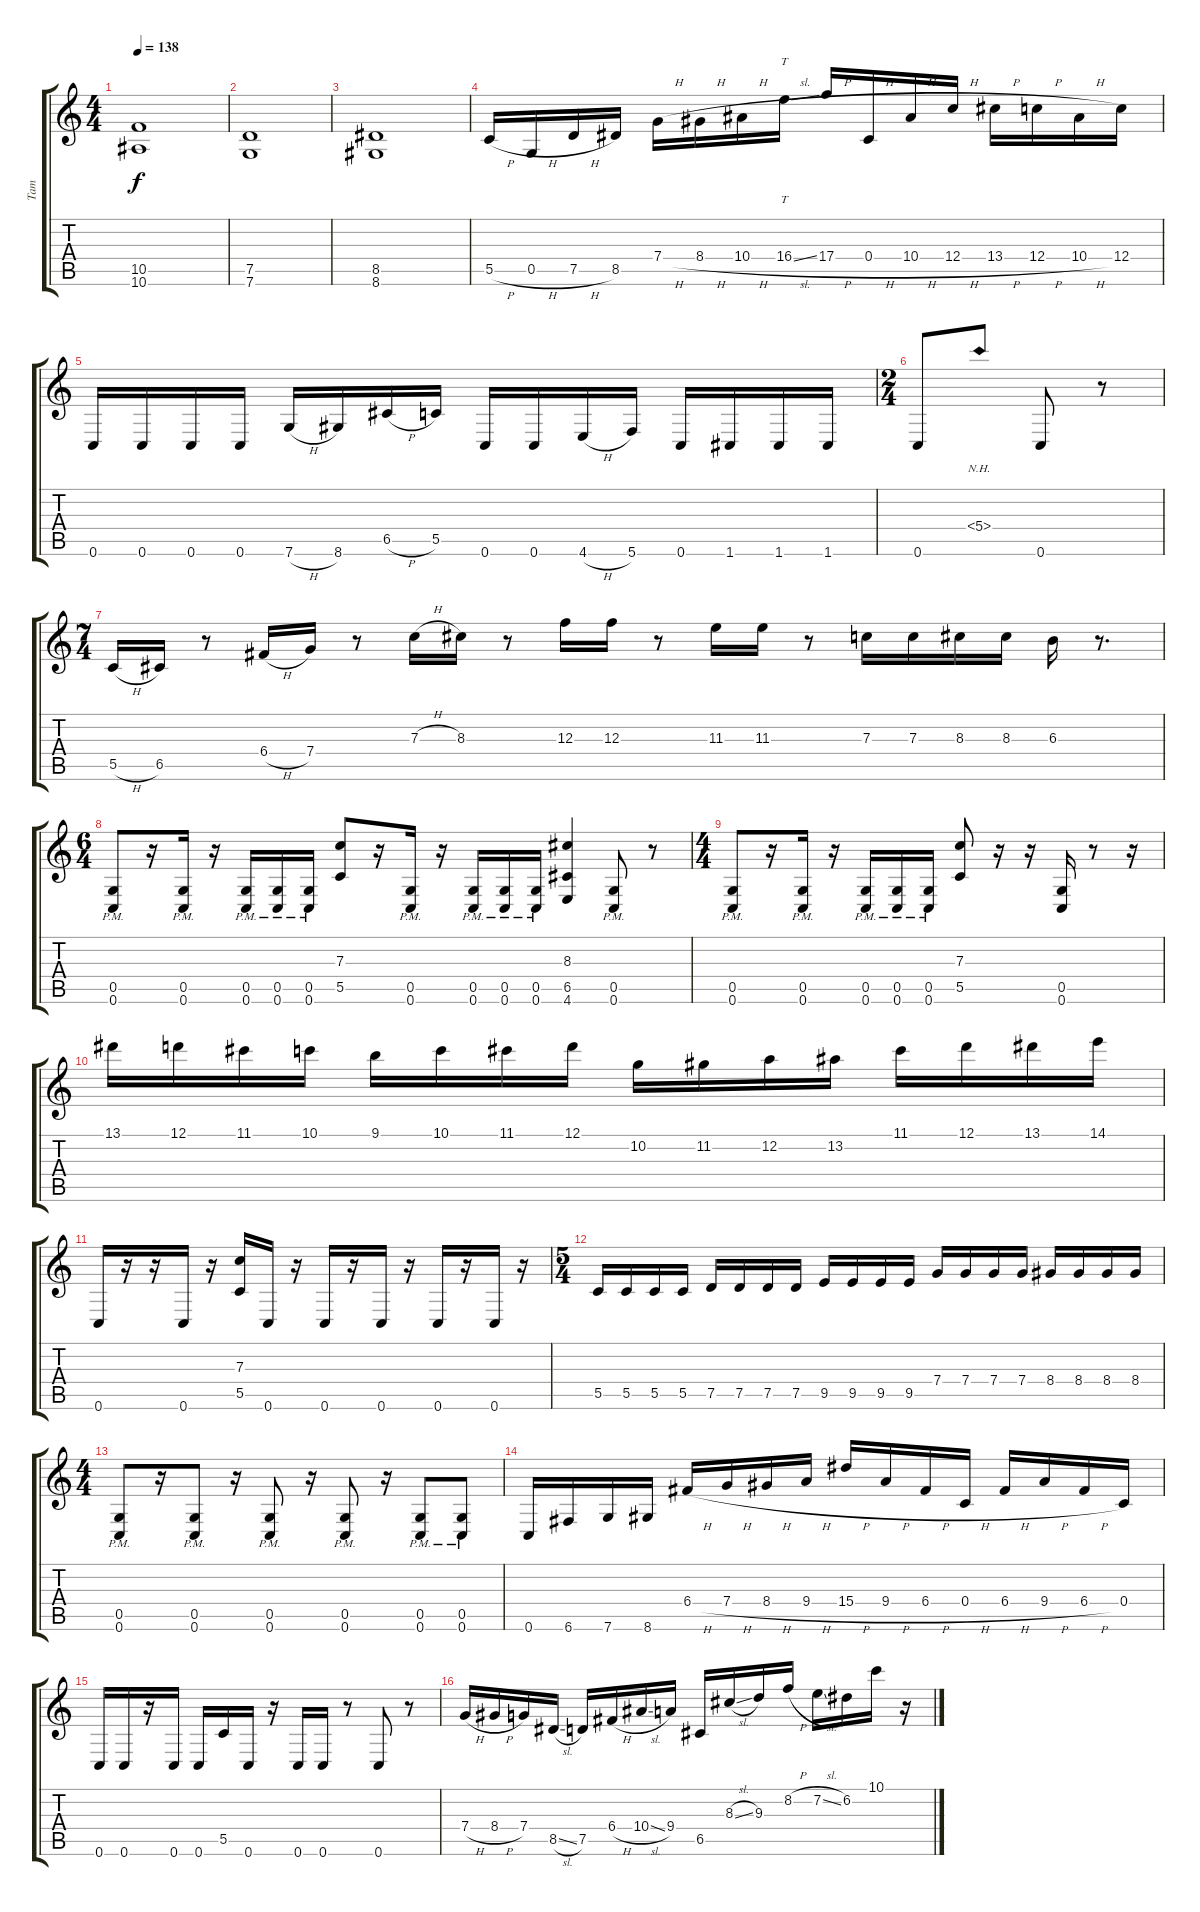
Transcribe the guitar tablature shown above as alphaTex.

\track ("Tam" "Tam") {instrument overdrivenguitar}
\staff {score tabs}
\tuning (D4 A3 F3 C3 G2 C2) {hide}
\ts (4 4)
\tempo 138
\clef g2
\ks c
(10.5 10.6).1{dy f} |
(7.5 7.6).1 |
(8.5 8.6).1 |
5.5{h}.16 0.5{h}.16 7.5{h}.16 8.5.16 7.4{h}.16 8.4{h}.16 10.4{h}.16 16.4{sl}.16{tt} 17.4{h}.16 0.4{h}.16 10.4{h}.16 12.4{h}.16 13.4{h}.16 12.4{h}.16 10.4{h}.16 12.4.16 |
0.6.16 0.6.16 0.6.16 0.6.16 7.6{h}.16 8.6.16 6.5{h}.16 5.5.16 0.6.16 0.6.16 4.6{h}.16 5.6.16 0.6.16 1.6.16 1.6.16 1.6.16 |
\ts (2 4)
0.6.8 5.4{nh}.8 0.6.8 r.8 |
\ts (7 4)
5.5{h}.16 6.5.16 r.8 6.4{h}.16 7.4.16 r.8 7.3{h}.16 8.3.16 r.8 12.3.16 12.3.16 r.8 11.3.16 11.3.16 r.8 7.3.16 7.3.16 8.3.16 8.3.16 6.3.16 r.8{d} |
\ts (6 4)
(0.5{pm} 0.6).8 r.16 (0.5{pm} 0.6).16 r.16 (0.5{pm} 0.6).16 (0.5{pm} 0.6).16 (0.5{pm} 0.6).16 (7.3 5.5).8 r.16 (0.5{pm} 0.6).16 r.16 (0.5{pm} 0.6).16 (0.5{pm} 0.6).16 (0.5{pm} 0.6).16 (8.3 6.5 4.6).4 (0.5{pm} 0.6).8 r.8 |
\ts (4 4)
(0.5{pm} 0.6).8 r.16 (0.5{pm} 0.6).16 r.16 (0.5{pm} 0.6).16 (0.5{pm} 0.6).16 (0.5{pm} 0.6).16 (7.3 5.5).8 r.16 r.16 (0.5 0.6).16 r.8 r.16 |
13.1.16 12.1.16 11.1.16 10.1.16 9.1.16 10.1.16 11.1.16 12.1.16 10.2.16 11.2.16 12.2.16 13.2.16 11.1.16 12.1.16 13.1.16 14.1.16 |
0.6.16 r.16 r.16 0.6.16 r.16 (7.3 5.5).16 0.6.16 r.16 0.6.16 r.16 0.6.16 r.16 0.6.16 r.16 0.6.16 r.16 |
\ts (5 4)
5.5.16 5.5.16 5.5.16 5.5.16 7.5.16 7.5.16 7.5.16 7.5.16 9.5.16 9.5.16 9.5.16 9.5.16 7.4.16 7.4.16 7.4.16 7.4.16 8.4.16 8.4.16 8.4.16 8.4.16 |
\ts (4 4)
(0.5{pm} 0.6{pm}).8 r.16 (0.5{pm} 0.6{pm}).8 r.16 (0.5{pm} 0.6{pm}).8 r.16 (0.5{pm} 0.6{pm}).8 r.16 (0.5{pm} 0.6{pm}).8 (0.5{pm} 0.6{pm}).8 |
0.6.16 6.6.16 7.6.16 8.6.16 6.4{h}.16 7.4{h}.16 8.4{h}.16 9.4{h}.16 15.4{h}.16 9.4{h}.16 6.4{h}.16 0.4{h}.16 6.4{h}.16 9.4{h}.16 6.4{h}.16 0.4.16 |
0.6.16 0.6.16 r.16 0.6.16 0.6.16 5.5.16 0.6.16 r.16 0.6.16 0.6.16 r.8 0.6.8 r.8 |
7.4{h}.16 8.4{h}.16 7.4.16 8.5{sl}.16 7.5.16 6.4{h}.16 10.4{sl}.16 9.4.16 6.5.16 8.3{sl}.16 9.3.16 8.2{h}.16 7.2{sl}.16 6.2.16 10.1.16 r.16
